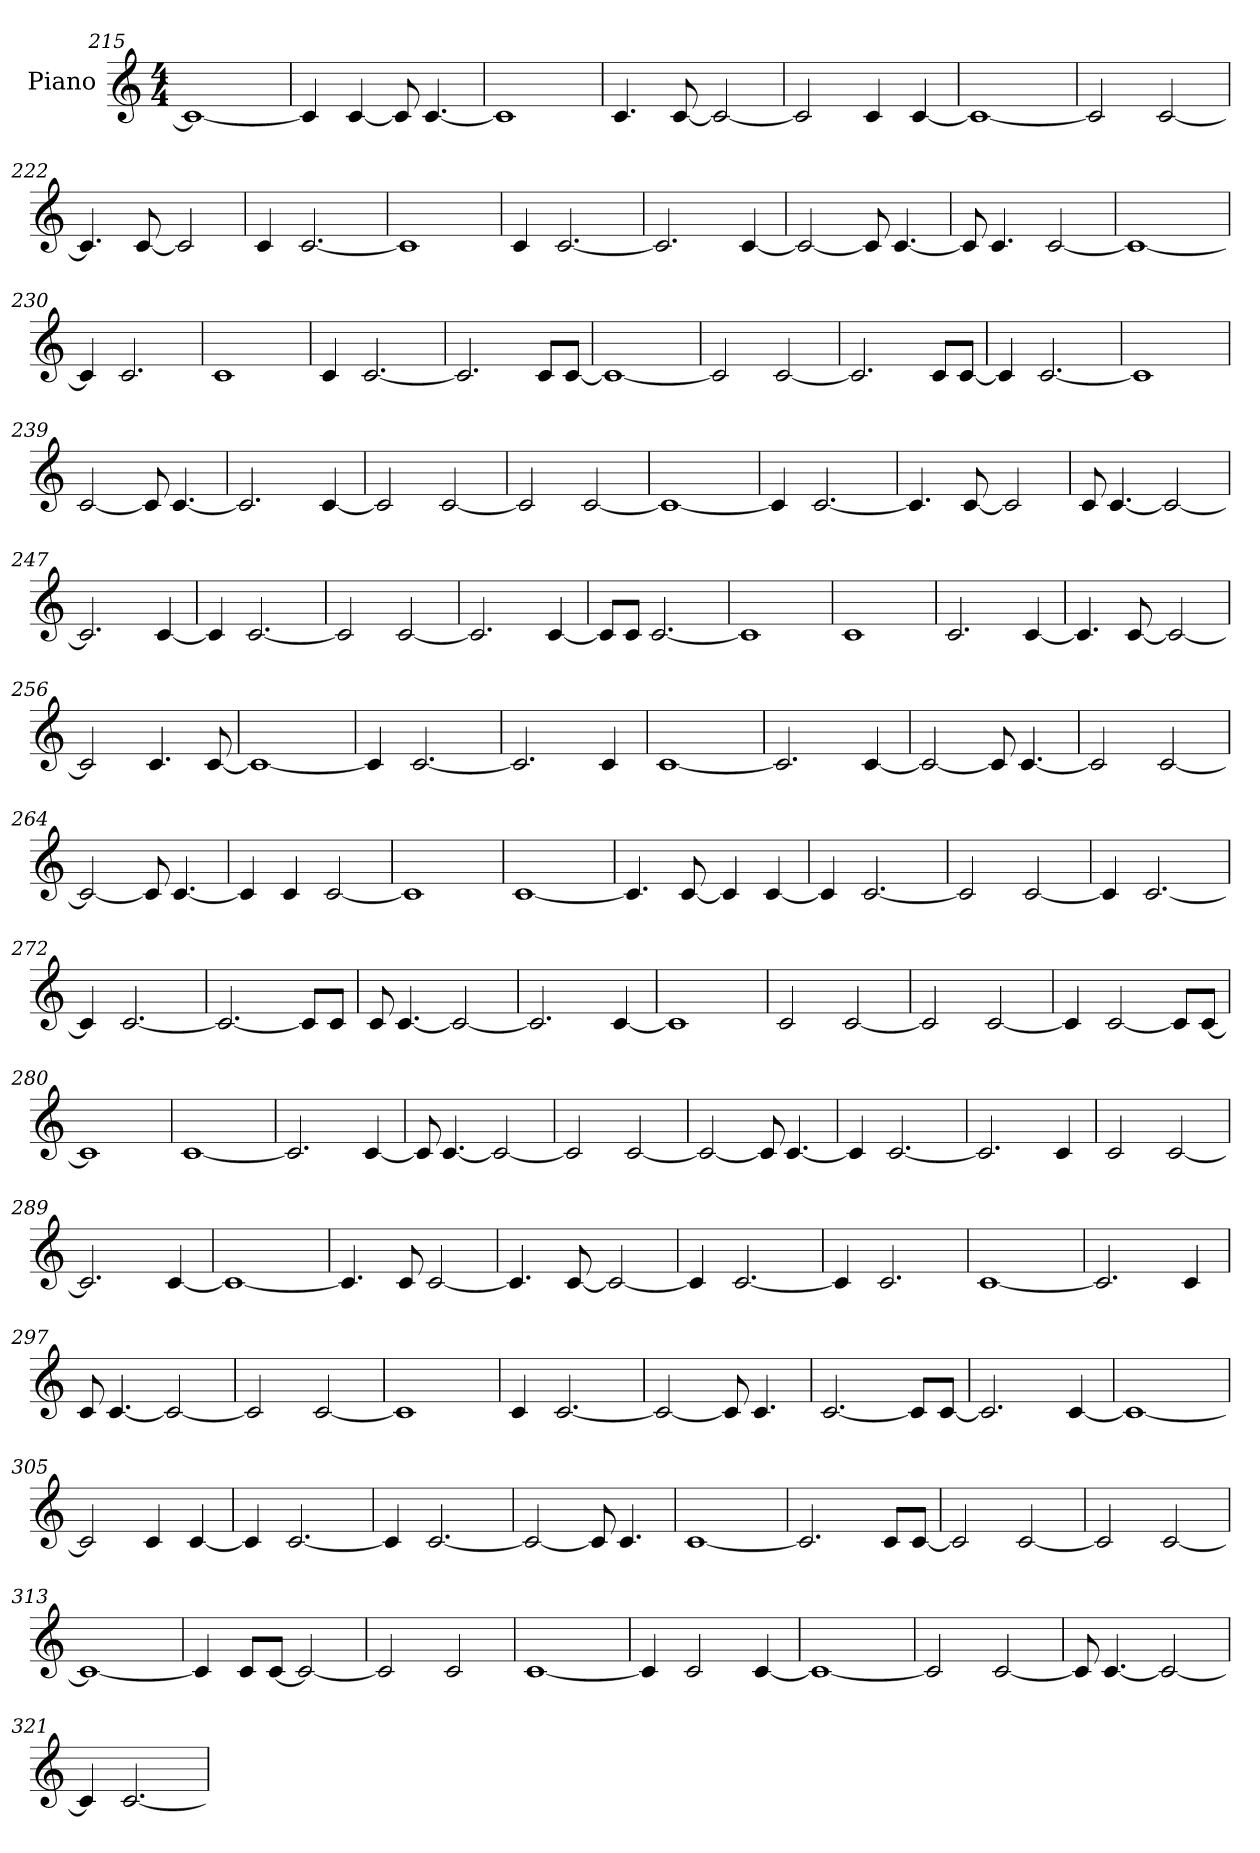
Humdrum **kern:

**kern
*part1
*staff1
*I"Piano
*I'Pno.
*clefG2
*k[]
*M4/4
=215
1c_
=216
4c/]
[4c/
8c/]
[4.c/
=217
1c]
=218
4.c/
[8c/
2c/_
=219
2c/]
4c/
[4c/
=220
1c_
=221
2c/]
[2c/
=222
4.c/]
[8c/
2c/]
=223
4c/
[2.c/
=224
1c]
=225
4c/
[2.c/
=226
2.c/]
[4c/
=227
2c/_
8c/]
[4.c/
=228
8c/]
4.c/
[2c/
=229
1c_
=230
4c/]
2.c/
=231
1c
=232
4c/
[2.c/
=233
2.c/]
8c/L
[8c/J
=234
1c_
=235
2c/]
[2c/
=236
2.c/]
8c/L
[8c/J
=237
4c/]
[2.c/
=238
1c]
=239
[2c/
8c/]
[4.c/
=240
2.c/]
[4c/
=241
2c/]
[2c/
=242
2c/]
[2c/
=243
1c_
=244
4c/]
[2.c/
=245
4.c/]
[8c/
2c/]
=246
8c/
[4.c/
2c/_
=247
2.c/]
[4c/
=248
4c/]
[2.c/
=249
2c/]
[2c/
=250
2.c/]
[4c/
=251
8c/L]
8c/J
[2.c/
=252
1c]
=253
1c
=254
2.c/
[4c/
=255
4.c/]
[8c/
2c/_
=256
2c/]
4.c/
[8c/
=257
1c_
=258
4c/]
[2.c/
=259
2.c/]
4c/
=260
[1c
=261
2.c/]
[4c/
=262
2c/_
8c/]
[4.c/
=263
2c/]
[2c/
=264
2c/_
8c/]
[4.c/
=265
4c/]
4c/
[2c/
=266
1c]
=267
[1c
=268
4.c/]
[8c/
4c/]
[4c/
=269
4c/]
[2.c/
=270
2c/]
[2c/
=271
4c/]
[2.c/
=272
4c/]
[2.c/
=273
2.c/_
8c/L]
8c/J
=274
8c/
[4.c/
2c/_
=275
2.c/]
[4c/
=276
1c]
=277
2c/
[2c/
=278
2c/]
[2c/
=279
4c/]
[2c/
8c/L]
[8c/J
=280
1c]
=281
[1c
=282
2.c/]
[4c/
=283
8c/]
[4.c/
2c/_
=284
2c/]
[2c/
=285
2c/_
8c/]
[4.c/
=286
4c/]
[2.c/
=287
2.c/]
4c/
=288
2c/
[2c/
=289
2.c/]
[4c/
=290
1c_
=291
4.c/]
8c/
[2c/
=292
4.c/]
[8c/
2c/_
=293
4c/]
[2.c/
=294
4c/]
2.c/
=295
[1c
=296
2.c/]
4c/
=297
8c/
[4.c/
2c/_
=298
2c/]
[2c/
=299
1c]
=300
4c/
[2.c/
=301
2c/_
8c/]
4.c/
=302
[2.c/
8c/L]
[8c/J
=303
2.c/]
[4c/
=304
1c_
=305
2c/]
4c/
[4c/
=306
4c/]
[2.c/
=307
4c/]
[2.c/
=308
2c/_
8c/]
4.c/
=309
[1c
=310
2.c/]
8c/L
[8c/J
=311
2c/]
[2c/
=312
2c/]
[2c/
=313
1c_
=314
4c/]
8c/L
[8c/J
2c/_
=315
2c/]
2c/
=316
[1c
=317
4c/]
2c/
[4c/
=318
1c_
=319
2c/]
[2c/
=320
8c/]
[4.c/
2c/_
=321
4c/]
[2.c/
=
*-
